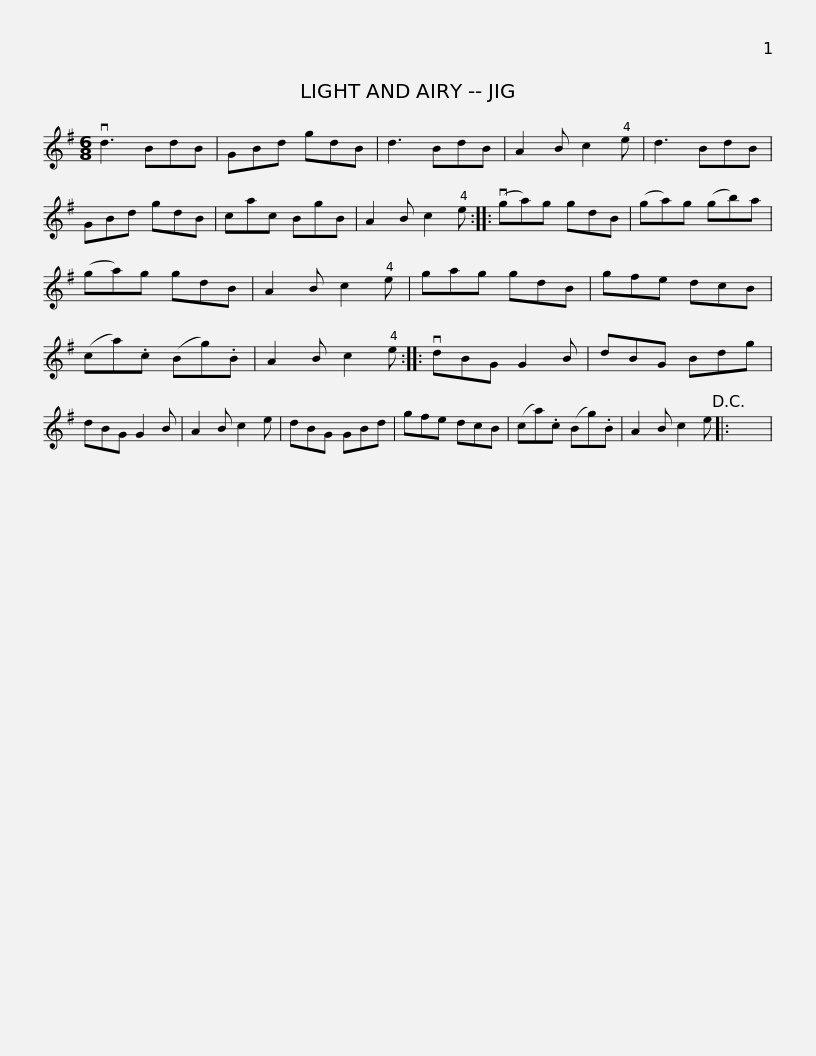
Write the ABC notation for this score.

X:1
L:1/8
M:6/8
I:linebreak $
K:G
V:1 treble
V:1
 vd3 BdB | GBd gdB | d3 BdB | A2 B c2 e | d3 BdB | %5
 GBd gdB | cac BgB | A2 B c2 e ::$ (vga)g gdB | (ga)g (gb)a | %10
 (ga)g gdB | A2 B c2 e | gag gdB | gfe dcB | (ca).c (Bg).B |$ %15
 A2 B c2 e :: vdBG G2 B | dBG Bdg | dBG G2 B | A2 B c2 e | %20
 dBG GBd | gfe dcB | (ca).c (Bg).B |$ A2 B c2 e!D.C.! |: x6 | %25
